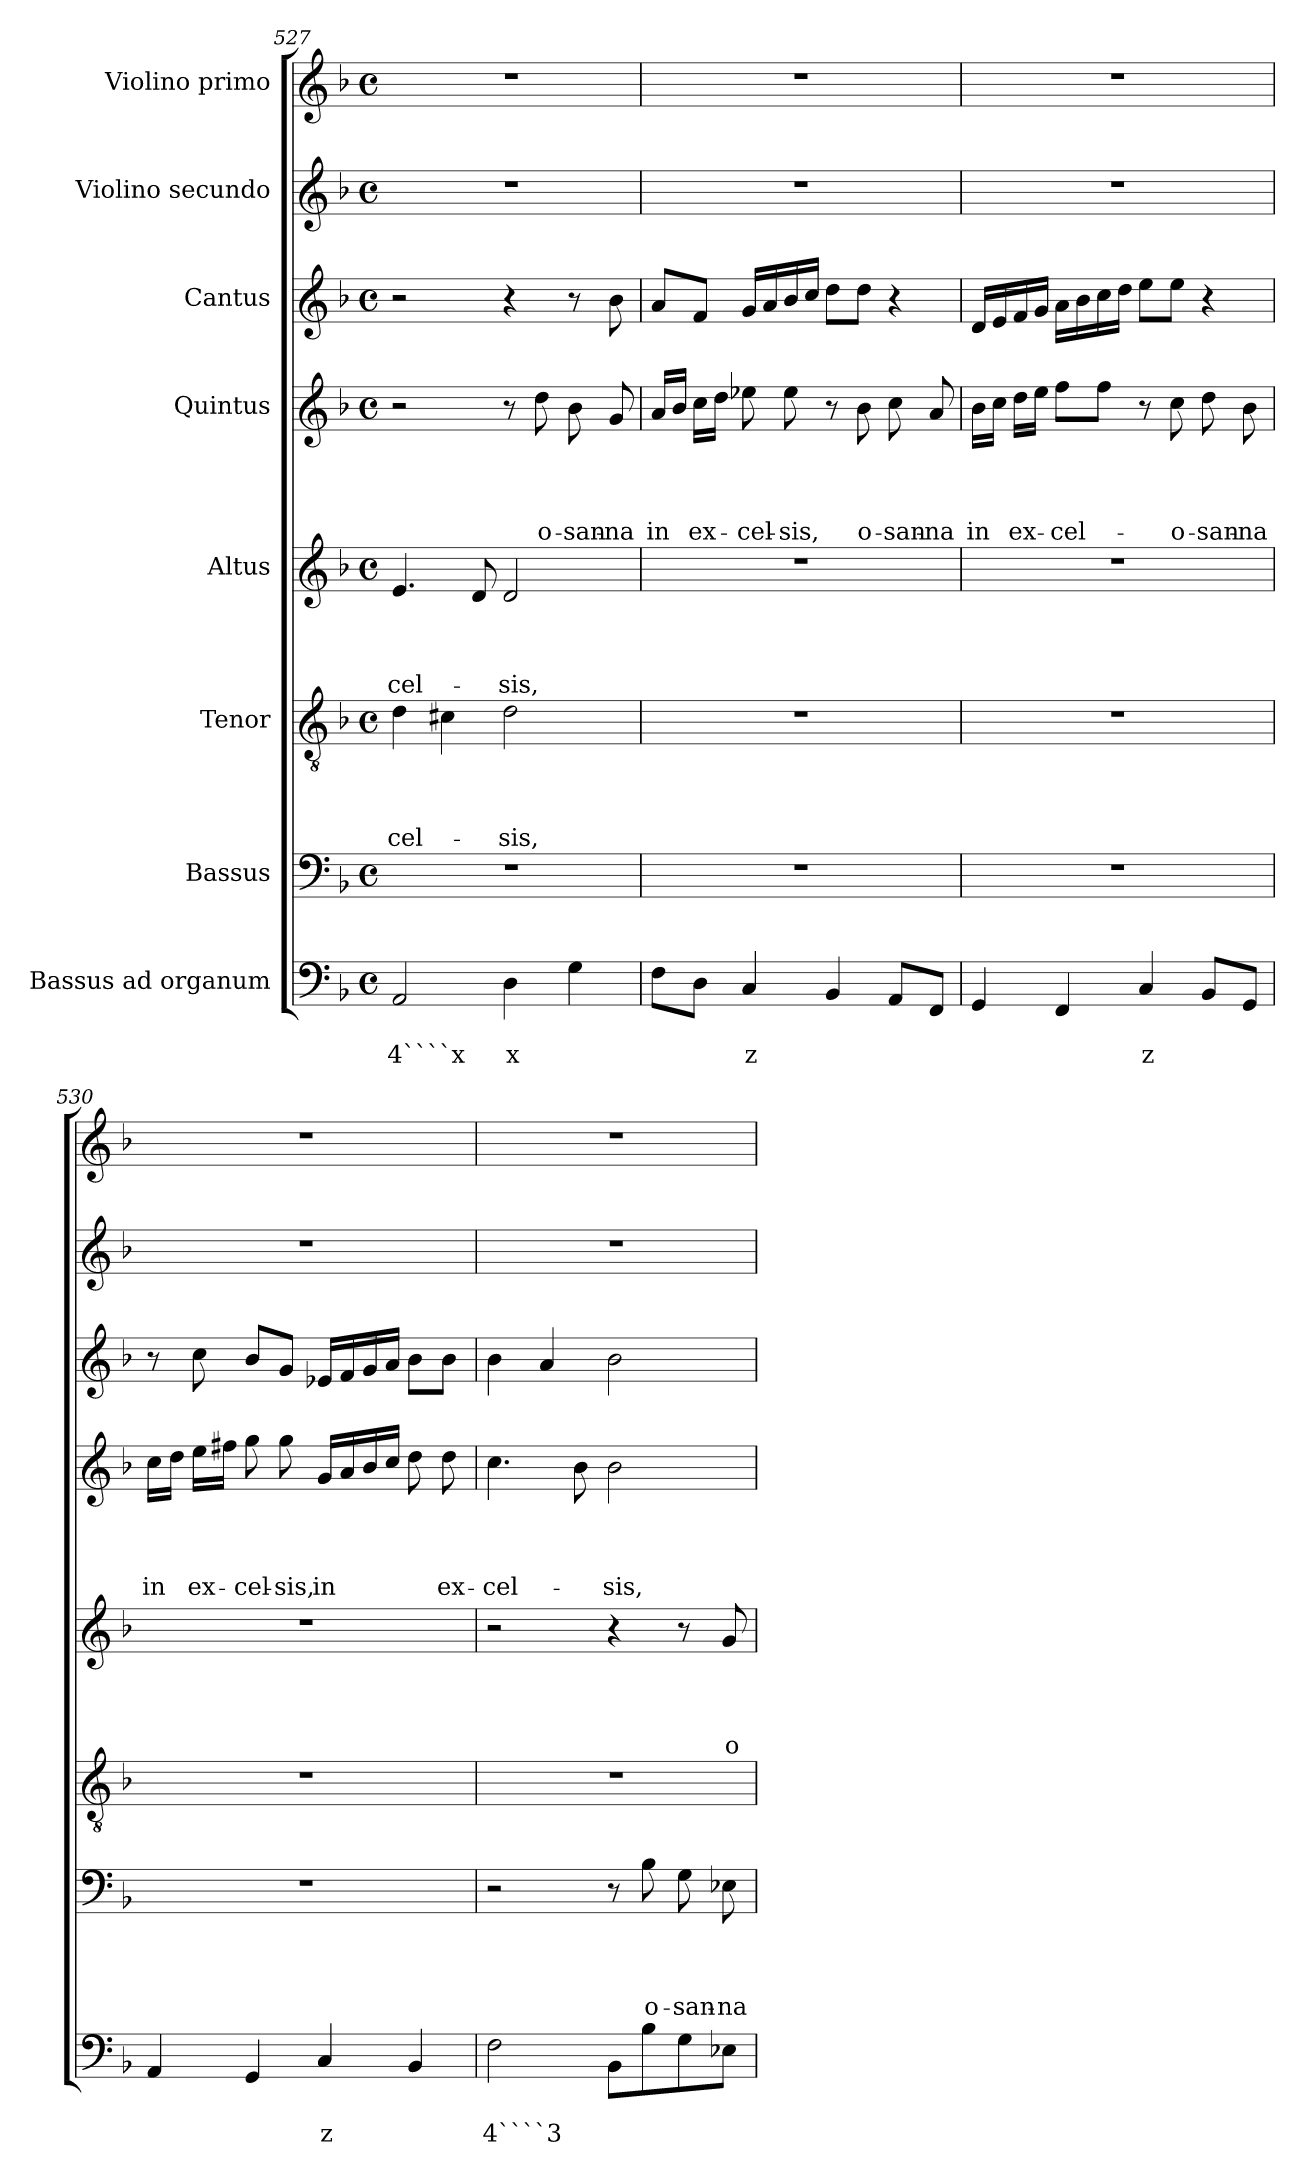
**kern	**text	**text	**kern	**text	**text	**text	**text	**kern	**text	**text	**text	**text	**kern	**text	**text	**text	**text	**kern	**text	**text	**text	**text	**kern	**kern	**kern
*part8	*part8	*part8	*part7	*part7	*part7	*part7	*part7	*part6	*part6	*part6	*part6	*part6	*part5	*part5	*part5	*part5	*part5	*part4	*part4	*part4	*part4	*part4	*part3	*part2	*part1
*staff8	*staff8	*staff8	*staff7	*staff7	*staff7	*staff7	*staff7	*staff6	*staff6	*staff6	*staff6	*staff6	*staff5	*staff5	*staff5	*staff5	*staff5	*staff4	*staff4	*staff4	*staff4	*staff4	*staff3	*staff2	*staff1
*I"Bassus ad  organum	*	*	*I"Bassus	*	*	*	*	*I"Tenor	*	*	*	*	*I"Altus	*	*	*	*	*I"Quintus	*	*	*	*	*I"Cantus	*I"Violino secundo	*I"Violino primo
*clefF4	*	*	*clefF4	*	*	*	*	*clefGv2	*	*	*	*	*clefG2	*	*	*	*	*clefG2	*	*	*	*	*clefG2	*clefG2	*clefG2
*k[b-]	*	*	*k[b-]	*	*	*	*	*k[b-]	*	*	*	*	*k[b-]	*	*	*	*	*k[b-]	*	*	*	*	*k[b-]	*k[b-]	*k[b-]
*F:	*	*	*F:	*	*	*	*	*F:	*	*	*	*	*F:	*	*	*	*	*F:	*	*	*	*	*F:	*F:	*F:
*M4/4	*	*	*M4/4	*	*	*	*	*M4/4	*	*	*	*	*M4/4	*	*	*	*	*M4/4	*	*	*	*	*M4/4	*M4/4	*M4/4
*met(c)	*	*	*met(c)	*	*	*	*	*met(c)	*	*	*	*	*met(c)	*	*	*	*	*met(c)	*	*	*	*	*met(c)	*met(c)	*met(c)
=527	=527	=527	=527	=527	=527	=527	=527	=527	=527	=527	=527	=527	=527	=527	=527	=527	=527	=527	=527	=527	=527	=527	=527	=527	=527
!	!	!LO:LY:b	!	!	!	!	!	!	!	!	!	!LO:LY:b	!	!	!	!	!LO:LY:b	!	!	!	!	!	!	!	!
2AA/	.	4````x	1r	.	.	.	.	4d\	.	.	.	-cel-	4.e/	.	.	.	-cel-	2r	.	.	.	.	2r	1r	1r
.	.	.	.	.	.	.	.	4c#X\	.	.	.	.	.	.	.	.	.	.	.	.	.	.	.	.	.
.	.	.	.	.	.	.	.	.	.	.	.	.	8d/	.	.	.	.	.	.	.	.	.	.	.	.
!	!	!LO:LY:b	!	!	!	!	!	!	!	!	!	!LO:LY:b	!	!	!	!	!LO:LY:b	!	!	!	!	!	!	!	!
4D\	.	x	.	.	.	.	.	2d\	.	.	.	-sis,	2d/	.	.	.	-sis,	8r	.	.	.	.	4r	.	.
!	!	!	!	!	!	!	!	!	!	!	!	!	!	!	!	!	!	!	!	!	!	!LO:LY:b	!	!	!
.	.	.	.	.	.	.	.	.	.	.	.	.	.	.	.	.	.	8dd\	.	.	.	o-	.	.	.
!	!	!	!	!	!	!	!	!	!	!	!	!	!	!	!	!	!	!	!	!	!	!LO:LY:b	!	!	!
4G\	.	.	.	.	.	.	.	.	.	.	.	.	.	.	.	.	.	8b-\	.	.	.	-san-	8r	.	.
!	!	!	!	!	!	!	!	!	!	!	!	!	!	!	!	!	!	!	!	!	!	!LO:LY:b	!	!	!
.	.	.	.	.	.	.	.	.	.	.	.	.	.	.	.	.	.	8g/	.	.	.	-na	8b-\	.	.
=528	=528	=528	=528	=528	=528	=528	=528	=528	=528	=528	=528	=528	=528	=528	=528	=528	=528	=528	=528	=528	=528	=528	=528	=528	=528
!	!	!	!	!	!	!	!	!	!	!	!	!	!	!	!	!	!	!	!	!	!	!LO:LY:b	!	!	!
8F\L	.	.	1r	.	.	.	.	1r	.	.	.	.	1r	.	.	.	.	16a/LL	.	.	.	in	8a/L	1r	1r
.	.	.	.	.	.	.	.	.	.	.	.	.	.	.	.	.	.	16b-/JJ	.	.	.	.	.	.	.
!	!	!	!	!	!	!	!	!	!	!	!	!	!	!	!	!	!	!	!	!	!	!LO:LY:b	!	!	!
8D\J	.	.	.	.	.	.	.	.	.	.	.	.	.	.	.	.	.	16cc\LL	.	.	.	ex-	8f/J	.	.
.	.	.	.	.	.	.	.	.	.	.	.	.	.	.	.	.	.	16dd\JJ	.	.	.	.	.	.	.
!	!	!LO:LY:b	!	!	!	!	!	!	!	!	!	!	!	!	!	!	!	!	!	!	!	!LO:LY:b	!	!	!
4C/	.	z	.	.	.	.	.	.	.	.	.	.	.	.	.	.	.	8ee-X\	.	.	.	-cel-	16g/LL	.	.
.	.	.	.	.	.	.	.	.	.	.	.	.	.	.	.	.	.	.	.	.	.	.	16a/	.	.
!	!	!	!	!	!	!	!	!	!	!	!	!	!	!	!	!	!	!	!	!	!	!LO:LY:b	!	!	!
.	.	.	.	.	.	.	.	.	.	.	.	.	.	.	.	.	.	8ee-\	.	.	.	-sis,	16b-/	.	.
.	.	.	.	.	.	.	.	.	.	.	.	.	.	.	.	.	.	.	.	.	.	.	16cc/JJ	.	.
4BB-/	.	.	.	.	.	.	.	.	.	.	.	.	.	.	.	.	.	8r	.	.	.	.	8dd\L	.	.
!	!	!	!	!	!	!	!	!	!	!	!	!	!	!	!	!	!	!	!	!	!	!LO:LY:b	!	!	!
.	.	.	.	.	.	.	.	.	.	.	.	.	.	.	.	.	.	8b-\	.	.	.	o-	8dd\J	.	.
!	!	!	!	!	!	!	!	!	!	!	!	!	!	!	!	!	!	!	!	!	!	!LO:LY:b	!	!	!
8AA/L	.	.	.	.	.	.	.	.	.	.	.	.	.	.	.	.	.	8cc\	.	.	.	-san-	4r	.	.
!	!	!	!	!	!	!	!	!	!	!	!	!	!	!	!	!	!	!	!	!	!	!LO:LY:b	!	!	!
8FF/J	.	.	.	.	.	.	.	.	.	.	.	.	.	.	.	.	.	8a/	.	.	.	-na	.	.	.
=529	=529	=529	=529	=529	=529	=529	=529	=529	=529	=529	=529	=529	=529	=529	=529	=529	=529	=529	=529	=529	=529	=529	=529	=529	=529
!	!	!	!	!	!	!	!	!	!	!	!	!	!	!	!	!	!	!	!	!	!	!LO:LY:b	!	!	!
4GG/	.	.	1r	.	.	.	.	1r	.	.	.	.	1r	.	.	.	.	16b-\LL	.	.	.	in	16d/LL	1r	1r
.	.	.	.	.	.	.	.	.	.	.	.	.	.	.	.	.	.	16cc\JJ	.	.	.	.	16e/	.	.
!	!	!	!	!	!	!	!	!	!	!	!	!	!	!	!	!	!	!	!	!	!	!LO:LY:b	!	!	!
.	.	.	.	.	.	.	.	.	.	.	.	.	.	.	.	.	.	16dd\LL	.	.	.	ex-	16f/	.	.
.	.	.	.	.	.	.	.	.	.	.	.	.	.	.	.	.	.	16ee\JJ	.	.	.	.	16g/JJ	.	.
!	!	!	!	!	!	!	!	!	!	!	!	!	!	!	!	!	!	!	!	!	!	!LO:LY:b	!	!	!
4FF/	.	.	.	.	.	.	.	.	.	.	.	.	.	.	.	.	.	8ff\L	.	.	.	-cel-	16a\LL	.	.
.	.	.	.	.	.	.	.	.	.	.	.	.	.	.	.	.	.	.	.	.	.	.	16b-\	.	.
.	.	.	.	.	.	.	.	.	.	.	.	.	.	.	.	.	.	8ff\J	.	.	.	.	16cc\	.	.
.	.	.	.	.	.	.	.	.	.	.	.	.	.	.	.	.	.	.	.	.	.	.	16dd\JJ	.	.
!	!	!LO:LY:b	!	!	!	!	!	!	!	!	!	!	!	!	!	!	!	!	!	!	!	!	!	!	!
4C/	.	z	.	.	.	.	.	.	.	.	.	.	.	.	.	.	.	8r	.	.	.	.	8ee\L	.	.
!	!	!	!	!	!	!	!	!	!	!	!	!	!	!	!	!	!	!	!	!	!	!LO:LY:b	!	!	!
.	.	.	.	.	.	.	.	.	.	.	.	.	.	.	.	.	.	8cc\	.	.	.	-o-	8ee\J	.	.
!	!	!	!	!	!	!	!	!	!	!	!	!	!	!	!	!	!	!	!	!	!	!LO:LY:b	!	!	!
8BB-/L	.	.	.	.	.	.	.	.	.	.	.	.	.	.	.	.	.	8dd\	.	.	.	-san-	4r	.	.
!	!	!	!	!	!	!	!	!	!	!	!	!	!	!	!	!	!	!	!	!	!	!LO:LY:b	!	!	!
8GG/J	.	.	.	.	.	.	.	.	.	.	.	.	.	.	.	.	.	8b-\	.	.	.	-na	.	.	.
!!LO:LB:g=z
=530	=530	=530	=530	=530	=530	=530	=530	=530	=530	=530	=530	=530	=530	=530	=530	=530	=530	=530	=530	=530	=530	=530	=530	=530	=530
!	!	!	!	!	!	!	!	!	!	!	!	!	!	!	!	!	!	!	!	!	!	!LO:LY:b	!	!	!
4AA/	.	.	1r	.	.	.	.	1r	.	.	.	.	1r	.	.	.	.	16cc\LL	.	.	.	in	8r	1r	1r
.	.	.	.	.	.	.	.	.	.	.	.	.	.	.	.	.	.	16dd\JJ	.	.	.	.	.	.	.
!	!	!	!	!	!	!	!	!	!	!	!	!	!	!	!	!	!	!	!	!	!	!LO:LY:b	!	!	!
.	.	.	.	.	.	.	.	.	.	.	.	.	.	.	.	.	.	16ee\LL	.	.	.	ex-	8cc\	.	.
.	.	.	.	.	.	.	.	.	.	.	.	.	.	.	.	.	.	16ff#X\JJ	.	.	.	.	.	.	.
!	!	!	!	!	!	!	!	!	!	!	!	!	!	!	!	!	!	!	!	!	!	!LO:LY:b	!	!	!
4GG/	.	.	.	.	.	.	.	.	.	.	.	.	.	.	.	.	.	8gg\	.	.	.	-cel-	8b-/L	.	.
!	!	!	!	!	!	!	!	!	!	!	!	!	!	!	!	!	!	!	!	!	!	!LO:LY:b	!	!	!
.	.	.	.	.	.	.	.	.	.	.	.	.	.	.	.	.	.	8gg\	.	.	.	-sis,	8g/J	.	.
!	!	!LO:LY:b	!	!	!	!	!	!	!	!	!	!	!	!	!	!	!	!	!	!	!	!LO:LY:b	!	!	!
4C/	.	z	.	.	.	.	.	.	.	.	.	.	.	.	.	.	.	16g/LL	.	.	.	in	16e-X/LL	.	.
.	.	.	.	.	.	.	.	.	.	.	.	.	.	.	.	.	.	16a/	.	.	.	.	16f/	.	.
.	.	.	.	.	.	.	.	.	.	.	.	.	.	.	.	.	.	16b-/	.	.	.	.	16g/	.	.
.	.	.	.	.	.	.	.	.	.	.	.	.	.	.	.	.	.	16cc/JJ	.	.	.	.	16a/JJ	.	.
4BB-/	.	.	.	.	.	.	.	.	.	.	.	.	.	.	.	.	.	8dd\	.	.	.	.	8b-\L	.	.
!	!	!	!	!	!	!	!	!	!	!	!	!	!	!	!	!	!	!	!	!	!	!LO:LY:b	!	!	!
.	.	.	.	.	.	.	.	.	.	.	.	.	.	.	.	.	.	8dd\	.	.	.	ex-	8b-\J	.	.
=531	=531	=531	=531	=531	=531	=531	=531	=531	=531	=531	=531	=531	=531	=531	=531	=531	=531	=531	=531	=531	=531	=531	=531	=531	=531
!	!	!LO:LY:b	!	!	!	!	!	!	!	!	!	!	!	!	!	!	!	!	!	!	!	!LO:LY:b	!	!	!
2F\	.	4````3	2r	.	.	.	.	1r	.	.	.	.	2r	.	.	.	.	4.cc\	.	.	.	-cel-	4b-\	1r	1r
.	.	.	.	.	.	.	.	.	.	.	.	.	.	.	.	.	.	.	.	.	.	.	4a/	.	.
.	.	.	.	.	.	.	.	.	.	.	.	.	.	.	.	.	.	8b-\	.	.	.	.	.	.	.
!	!	!	!	!	!	!	!	!	!	!	!	!	!	!	!	!	!	!	!	!	!	!LO:LY:b	!	!	!
8BB-\L	.	.	8r	.	.	.	.	.	.	.	.	.	4r	.	.	.	.	2b-\	.	.	.	-sis,	2b-\	.	.
!	!	!	!	!	!	!	!LO:LY:b	!	!	!	!	!	!	!	!	!	!	!	!	!	!	!	!	!	!
8B-\	.	.	8B-\	.	.	.	o-	.	.	.	.	.	.	.	.	.	.	.	.	.	.	.	.	.	.
!	!	!	!	!	!	!	!LO:LY:b	!	!	!	!	!	!	!	!	!	!	!	!	!	!	!	!	!	!
8G\	.	.	8G\	.	.	.	-san-	.	.	.	.	.	8r	.	.	.	.	.	.	.	.	.	.	.	.
!	!	!	!	!	!	!	!LO:LY:b	!	!	!	!	!	!	!	!	!	!LO:LY:b	!	!	!	!	!	!	!	!
8E-X\J	.	.	8E-X\	.	.	.	-na	.	.	.	.	.	8g/	.	.	.	o-	.	.	.	.	.	.	.	.
=	=	=	=	=	=	=	=	=	=	=	=	=	=	=	=	=	=	=	=	=	=	=	=	=	=
*-	*-	*-	*-	*-	*-	*-	*-	*-	*-	*-	*-	*-	*-	*-	*-	*-	*-	*-	*-	*-	*-	*-	*-	*-	*-
